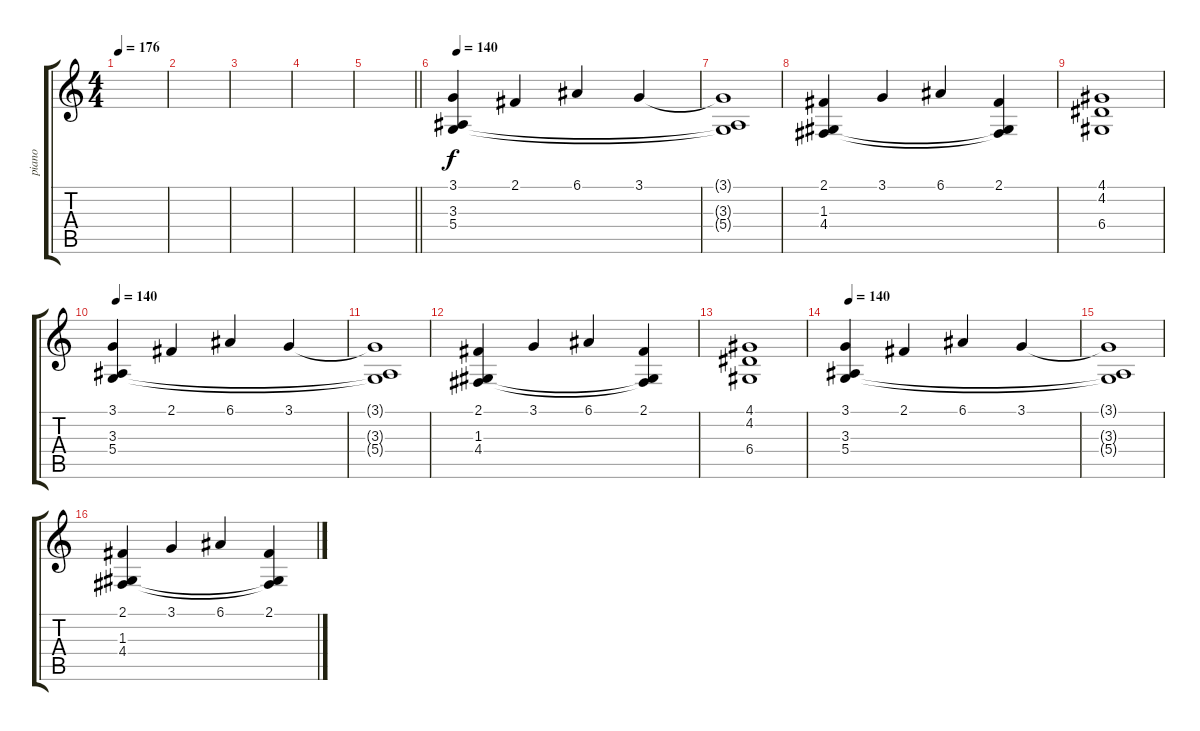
\track ("piano" "piano") {instrument electricpiano2}
\staff {score tabs}
\tuning (E4 B3 G3 D3 A2 E2) {hide}
\ts (4 4)
\tempo 176
\clef g2
\ks c
|
|
|
|
\barLineRight lightlight
|
\tempo 140
(3.1 3.3 5.4).4 2.1.4 6.1.4 3.1.4 |
(3.1{t} 3.3{t} 5.4{t}).1 |
(2.1 1.3 4.4).4 3.1.4 6.1.4 (2.1 1.3{t} 4.4{t}).4 |
(4.1 4.2 6.4).1 |
\tempo 140
(3.1 3.3 5.4).4 2.1.4 6.1.4 3.1.4 |
(3.1{t} 3.3{t} 5.4{t}).1 |
(2.1 1.3 4.4).4 3.1.4 6.1.4 (2.1 1.3{t} 4.4{t}).4 |
(4.1 4.2 6.4).1 |
\tempo 140
(3.1 3.3 5.4).4 2.1.4 6.1.4 3.1.4 |
(3.1{t} 3.3{t} 5.4{t}).1 |
(2.1 1.3 4.4).4 3.1.4 6.1.4 (2.1 1.3{t} 4.4{t}).4
